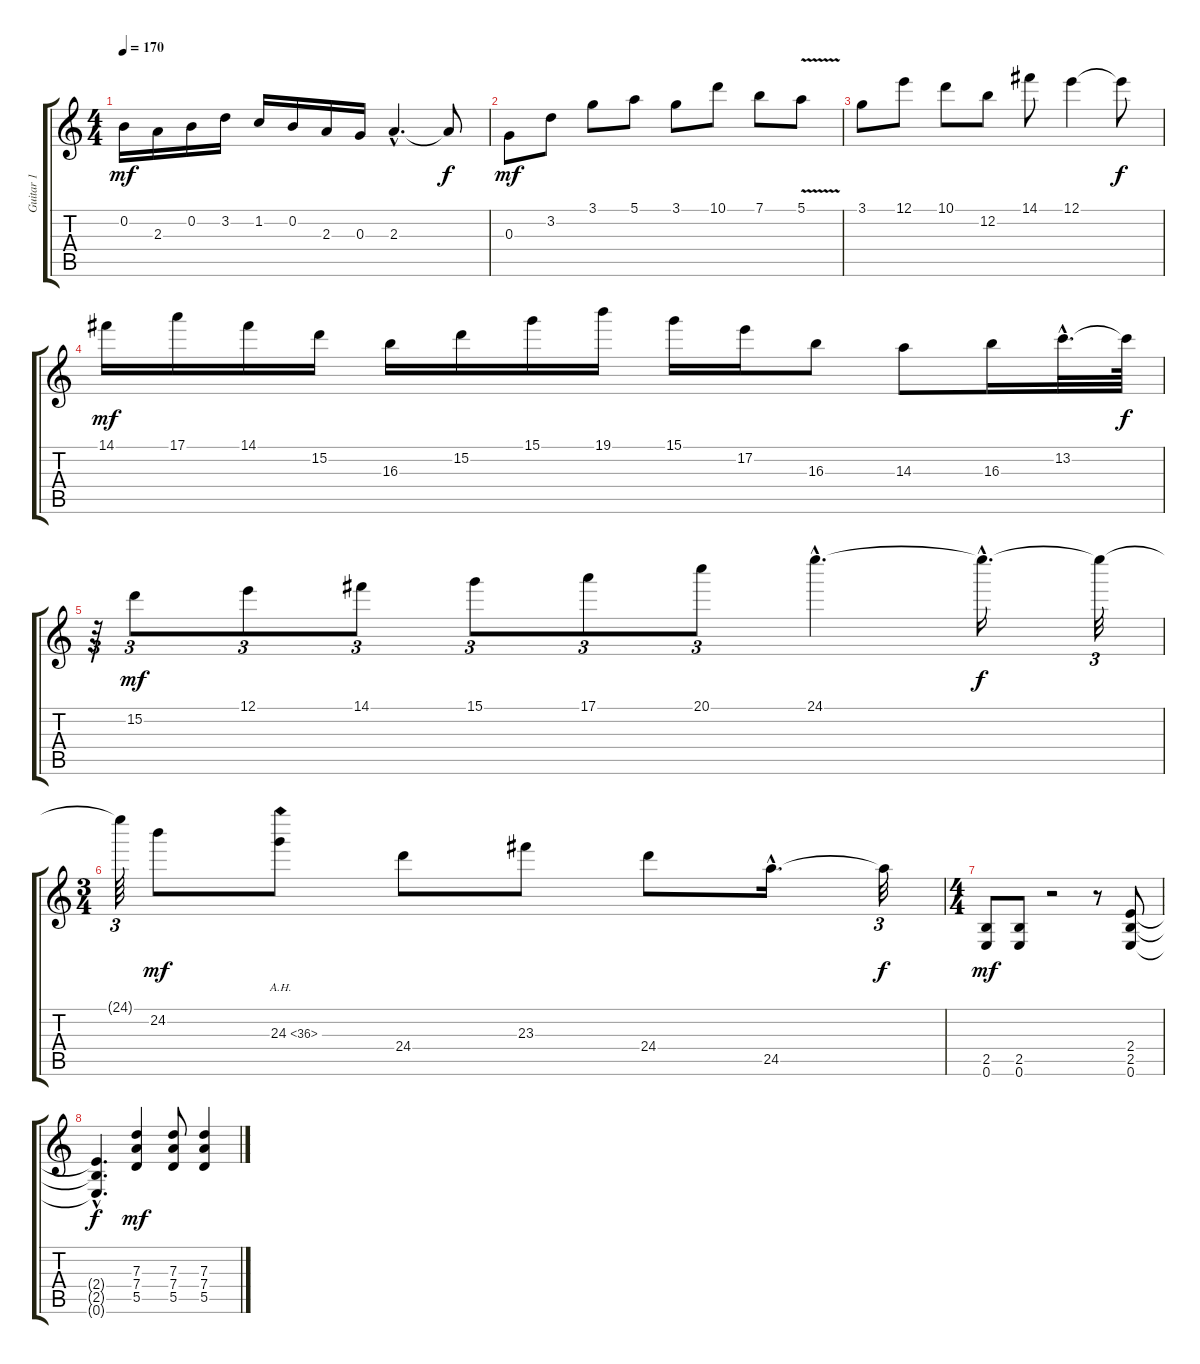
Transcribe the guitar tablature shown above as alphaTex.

\track ("Guitar 1" "Guitar 1") {instrument overdrivenguitar}
\staff {score tabs}
\tuning (E4 B3 G3 D3 A2 E2) {hide}
\ts (4 4)
\tempo 170
\clef g2
\ks c
0.2.16{dy mf} 2.3.16 0.2.16 3.2.16 1.2.16 0.2.16 2.3.16 0.3.16 2.3{hac}.4{d} 2.3{t}.8{dy f} |
0.3.8{dy mf} 3.2.8 3.1.8 5.1.8 3.1.8 10.1.8 7.1.8 5.1{v}.8 |
3.1.8 12.1.8 10.1.8 12.2.8 14.1.8 12.1.4 12.1{t}.8{dy f} |
14.1.16{dy mf} 17.1.16 14.1.16 15.2.16 16.3.16 15.2.16 15.1.16 19.1.16 15.1.16 17.2.16 16.3.8 14.3.8 16.3.16 13.2{hac}.32{d} 13.2{t}.64{dy f} |
r.64{tu (3 2)} 15.2.8{tu (3 2) dy mf} 12.1.8{tu (3 2)} 14.1.8{tu (3 2)} 15.1.8{tu (3 2)} 17.1.8{tu (3 2)} 20.1.8{tu (3 2)} 24.1{hac}.4{d} 24.1{hac t}.16{d dy f} 24.1{t}.32{tu (3 2)} |
\ts (3 4)
24.1{t}.64{tu (3 2)} 24.2.8{dy mf} 24.3{ah 12}.8 24.4.8 23.3.8 24.4.8 24.5{hac}.16{d} 24.5{t}.32{tu (3 2) dy f} |
\ts (4 4)
(2.5 0.6).8{dy mf} (2.5 0.6).8 r.2 r.8 (2.4 2.5 0.6).8 |
(2.4{hac t} 2.5{hac t} 0.6{hac t}).4{d dy f} (7.3 7.4 5.5).4{dy mf} (7.3 7.4 5.5).8 (7.3 7.4 5.5).4
